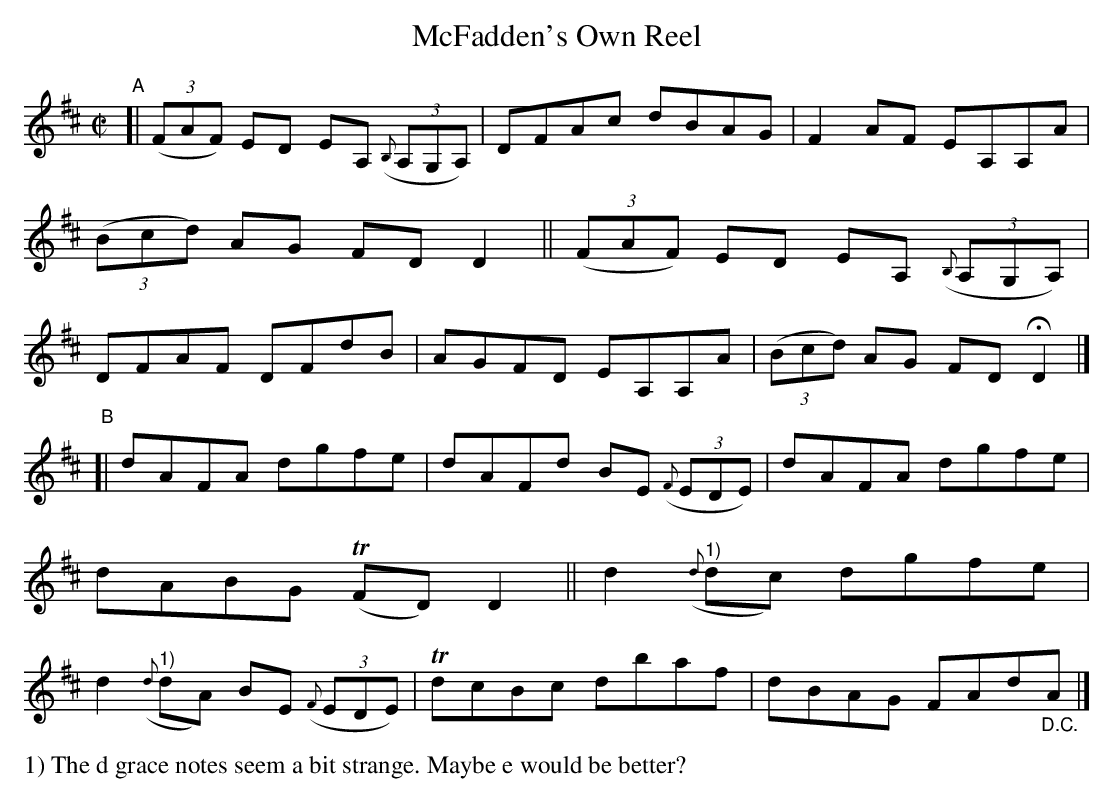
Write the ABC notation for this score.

X:1
T: McFadden's Own Reel
M: C|
L: 1/8
K: D
"^A"\
[| (3(FAF) ED EA, (3({B,}A,G,A,) | DFAc dBAG | F2AF EA,A,A | (3(Bcd) AG FDD2 \
|| (3(FAF) ED EA, (3({B,}A,G,A,) | DFAF DFdB | AGFD EA,A,A | (3(Bcd) AG FDHD2 |]
"^B"\
[| dAFA dgfe | dAFd BE (3({F}EDE) | dAFA dgfe | dABG (TFD)D2 \
|| d2 "^1)"({d}dc) dgfe | d2 "^1)"({d}dA) BE (3({F}EDE) | TdcBc dbaf | dBAG FAd"_D.C."A |]
